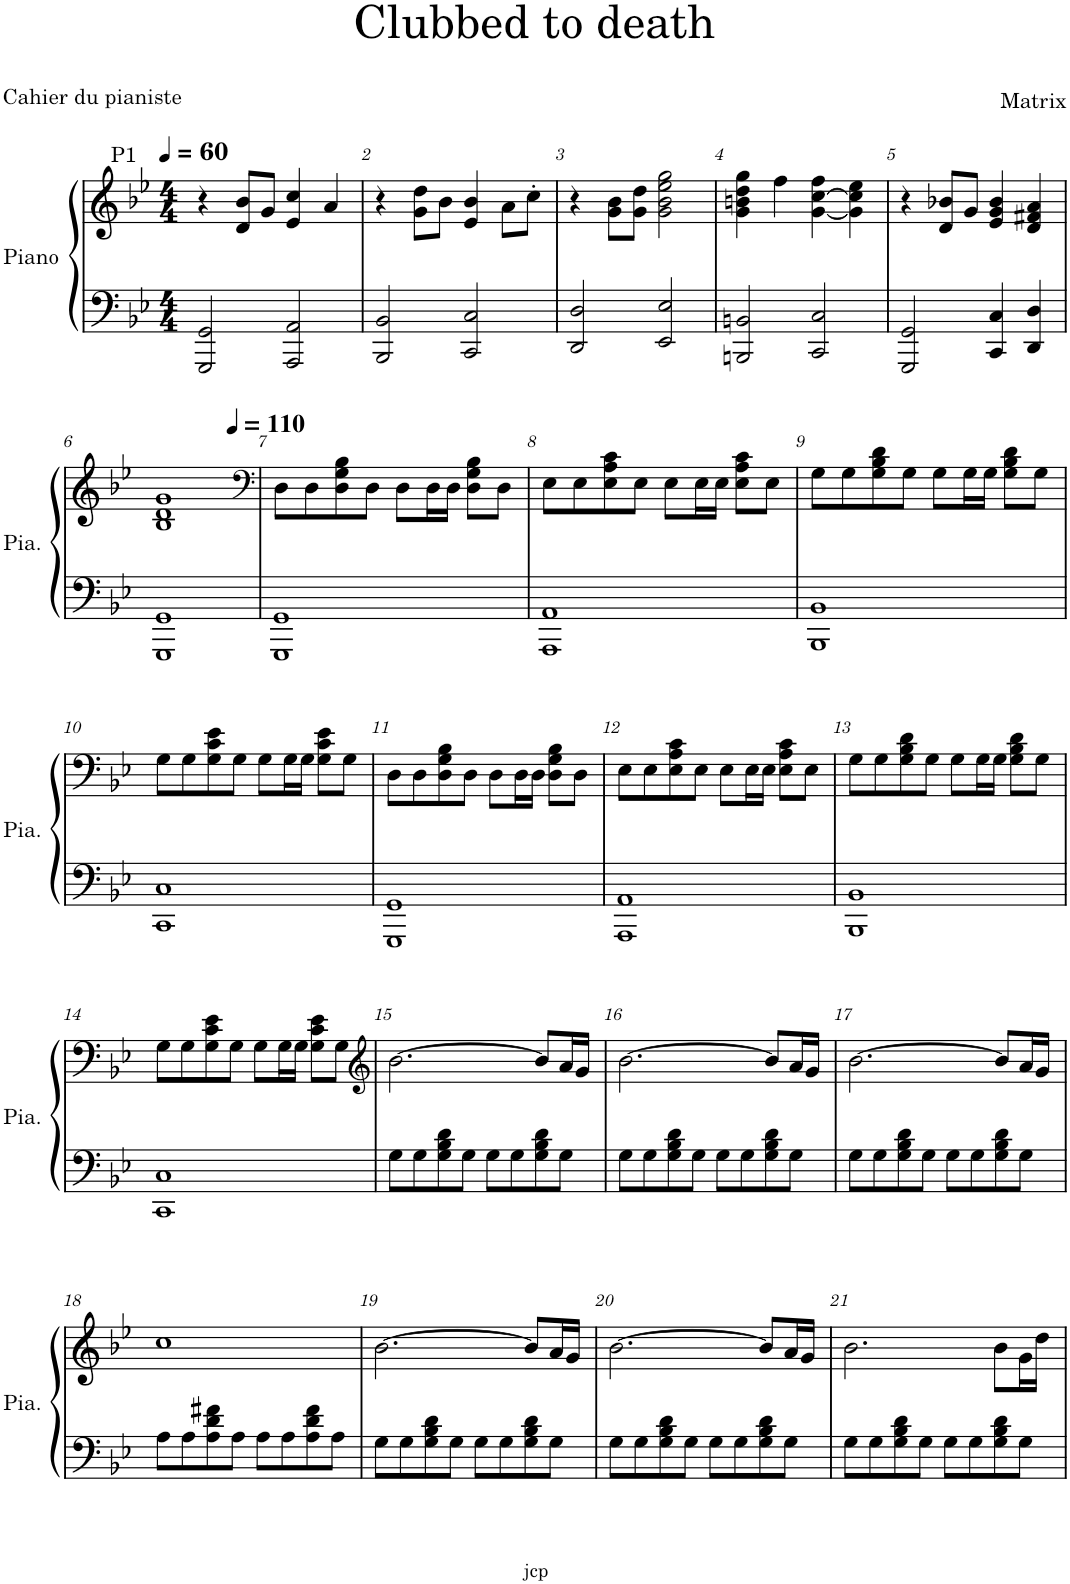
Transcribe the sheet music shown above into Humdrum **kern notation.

**kern	**kern
*part1	*part1
*staff2	*staff1
*I"Piano	*
*I'Pia.	*
*clefF4	*clefG2
*k[b-e-]	*k[b-e-]
*M4/4	*M4/4
*MM60	*MM60
=1	=1
!	!LO:TX:a:t=P1
2GGG/ 2GG/	4r
.	8d/ 8b-/L
.	8g/J
2AAA/ 2AA/	4e-/ 4cc/
.	4a/
=2	=2
2BBB-/ 2BB-/	4r
.	8g\ 8dd\L
.	8b-\J
2CC/ 2C/	4e-/ 4b-/
.	8a\L
.	8cc'\J
=3	=3
2DD/ 2D/	4r
.	8g\ 8b-\L
.	8g\ 8dd\J
2EE-/ 2E-/	2g\ 2b-\ 2ee-\ 2gg\
=4	=4
2BBBn/ 2BBn/	4g\ 4bn\ 4dd\ 4gg\
.	4ff\
2CC/ 2C/	[4g\ [4cc\ 4ff\
.	4g\] 4cc\] 4ee-\
=5	=5
2GGG/ 2GG/	4r
.	8d/ 8b-X/L
.	8g/J
4CC/ 4C/	4e-/ 4g/ 4b-/
4DD/ 4D/	4d/ 4f#X/ 4a/
!!LO:LB:g=z
=6	=6
1GGG 1GG	1B- 1d 1g
=7	=7
*	*clefF4
*	*MM110
1GGG 1GG	8D\L
.	8D\
.	8D\ 8G\ 8B-\
.	8D\J
.	8D\L
.	16D\L
.	16D\JJ
.	8D\ 8G\ 8B-\L
.	8D\J
=8	=8
1AAA 1AA	8E-\L
.	8E-\
.	8E-\ 8A\ 8c\
.	8E-\J
.	8E-\L
.	16E-\L
.	16E-\JJ
.	8E-\ 8A\ 8c\L
.	8E-\J
=9	=9
1BBB- 1BB-	8G\L
.	8G\
.	8G\ 8B-\ 8d\
.	8G\J
.	8G\L
.	16G\L
.	16G\JJ
.	8G\ 8B-\ 8d\L
.	8G\J
!!LO:LB:g=z
=10	=10
1CC 1C	8G\L
.	8G\
.	8G\ 8c\ 8e-\
.	8G\J
.	8G\L
.	16G\L
.	16G\JJ
.	8G\ 8c\ 8e-\L
.	8G\J
=11	=11
1GGG 1GG	8D\L
.	8D\
.	8D\ 8G\ 8B-\
.	8D\J
.	8D\L
.	16D\L
.	16D\JJ
.	8D\ 8G\ 8B-\L
.	8D\J
=12	=12
1AAA 1AA	8E-\L
.	8E-\
.	8E-\ 8A\ 8c\
.	8E-\J
.	8E-\L
.	16E-\L
.	16E-\JJ
.	8E-\ 8A\ 8c\L
.	8E-\J
=13	=13
1BBB- 1BB-	8G\L
.	8G\
.	8G\ 8B-\ 8d\
.	8G\J
.	8G\L
.	16G\L
.	16G\JJ
.	8G\ 8B-\ 8d\L
.	8G\J
!!LO:LB:g=z
=14	=14
1CC 1C	8G\L
.	8G\
.	8G\ 8c\ 8e-\
.	8G\J
.	8G\L
.	16G\L
.	16G\JJ
.	8G\ 8c\ 8e-\L
.	8G\J
=15	=15
*	*clefG2
8G\L	[2.b-\
8G\	.
8G\ 8B-\ 8d\	.
8G\J	.
8G\L	.
8G\	.
8G\ 8B-\ 8d\	8b-/L]
8G\J	16a/L
.	16g/JJ
=16	=16
8G\L	[2.b-\
8G\	.
8G\ 8B-\ 8d\	.
8G\J	.
8G\L	.
8G\	.
8G\ 8B-\ 8d\	8b-/L]
8G\J	16a/L
.	16g/JJ
=17	=17
8G\L	[2.b-\
8G\	.
8G\ 8B-\ 8d\	.
8G\J	.
8G\L	.
8G\	.
8G\ 8B-\ 8d\	8b-/L]
8G\J	16a/L
.	16g/JJ
!!LO:LB:g=z
=18	=18
8A\L	1cc
8A\	.
8A\ 8d\ 8f#X\	.
8A\J	.
8A\L	.
8A\	.
8A\ 8d\ 8f#\	.
8A\J	.
=19	=19
8G\L	[2.b-\
8G\	.
8G\ 8B-\ 8d\	.
8G\J	.
8G\L	.
8G\	.
8G\ 8B-\ 8d\	8b-/L]
8G\J	16a/L
.	16g/JJ
=20	=20
8G\L	[2.b-\
8G\	.
8G\ 8B-\ 8d\	.
8G\J	.
8G\L	.
8G\	.
8G\ 8B-\ 8d\	8b-/L]
8G\J	16a/L
.	16g/JJ
=21	=21
8G\L	2.b-\
8G\	.
8G\ 8B-\ 8d\	.
8G\J	.
8G\L	.
8G\	.
8G\ 8B-\ 8d\	8b-\L
8G\J	16g\L
.	16dd\JJ
=	=
*-	*-
